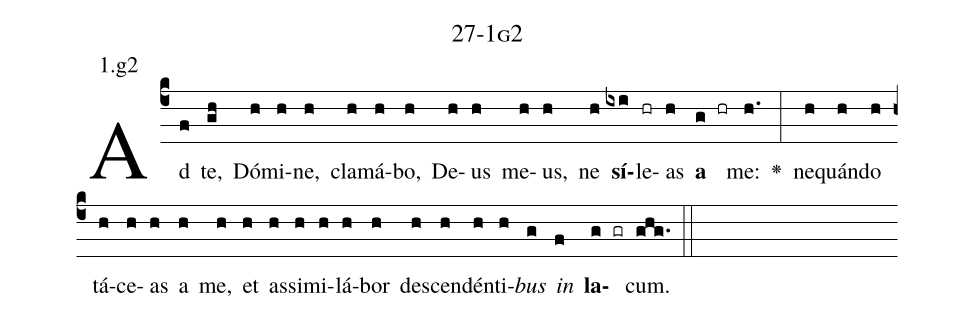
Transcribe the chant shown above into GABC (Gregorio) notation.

name: 27-1g2;
annotation: 1.g2;
%%
(c4)Ad(f) te,(gh) Dó(h)mi(h)ne,(h) cla(h)má(h)bo,(h) De(h)us(h) me(h)us,(h) ne(h) <b>sí</b>(ixi)le(hr)as(h) <b>a</b>(g hr) me:(h.) <v>\greheightstar</v>(:) ne(h)quán(h)do(h) tá(h)ce(h)as(h) a(h) me,(h) et(h) as(h)si(h)mi(h)lá(h)bor(h) de(h)scen(h)dén(h)ti(h)<i>bus</i>(g) <i>in</i>(f) <b>la</b>(g gr)cum.(ghg.) (::)


%E(h) u(h) o(g) u(f) a(g) e.(ghg.) (::)
